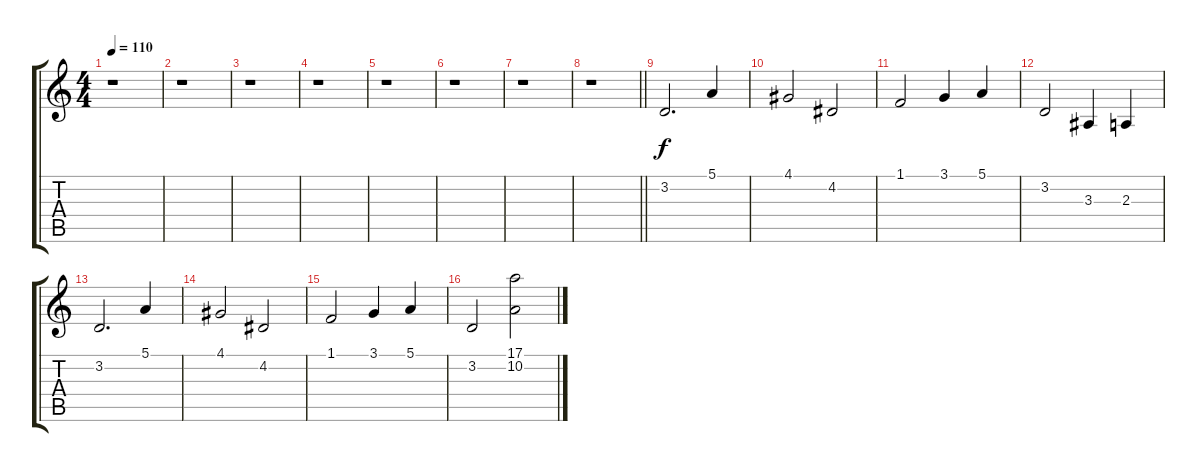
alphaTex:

\track "" {instrument synthstrings1}
\staff {score tabs}
\tuning (E4 B3 G3 D3 A2 E2) {hide}
\ts (4 4)
\tempo 110
\clef g2
\ks c
r.1{dy f} |
r.1 |
r.1 |
r.1 |
r.1 |
r.1 |
r.1 |
\barLineRight lightlight
r.1 |
3.2.2{d} 5.1.4 |
4.1.2 4.2.2 |
1.1.2 3.1.4 5.1.4 |
3.2.2 3.3.4 2.3.4 |
3.2.2{d} 5.1.4 |
4.1.2 4.2.2 |
1.1.2 3.1.4 5.1.4 |
3.2.2 (17.1 10.2).2
